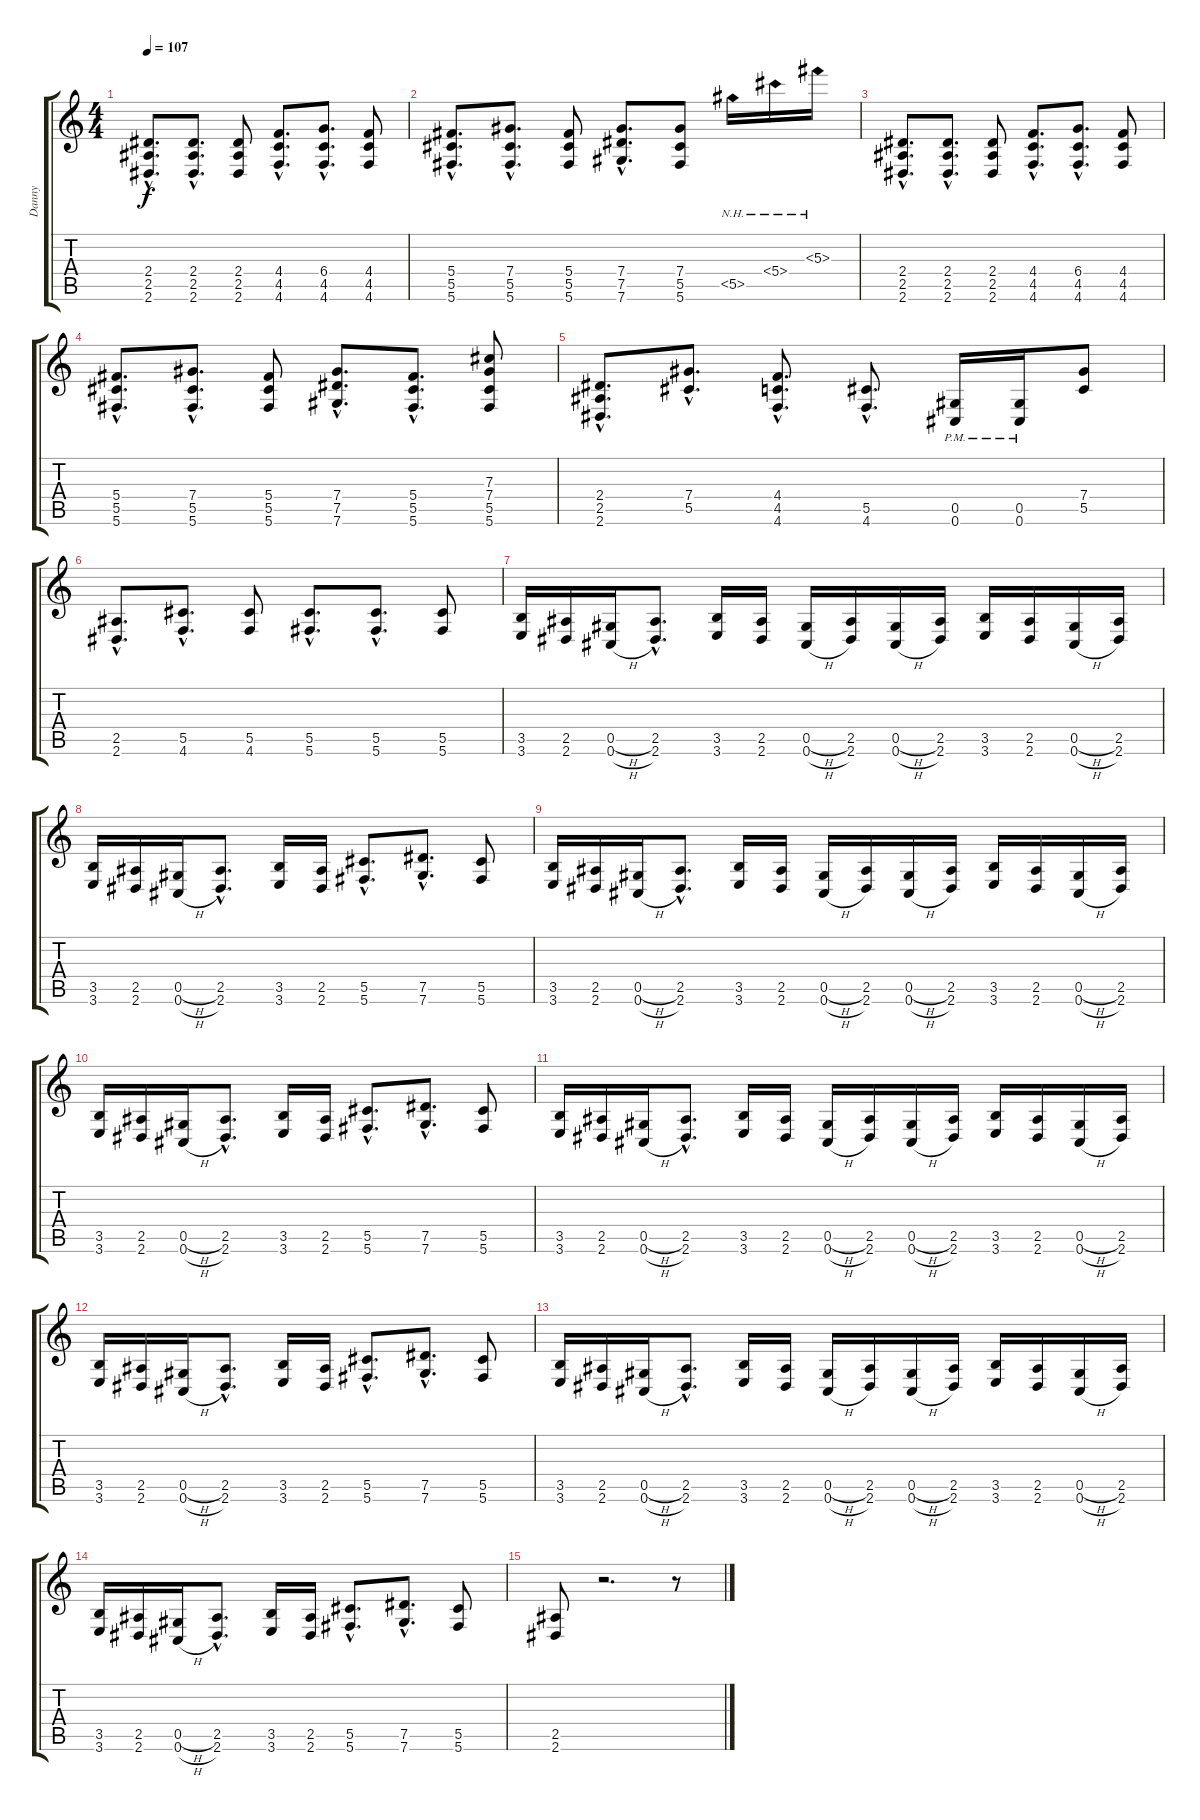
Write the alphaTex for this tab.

\track ("Danny" "Danny") {instrument distortionguitar}
\staff {score tabs}
\tuning (Eb4 Bb3 Gb3 Db3 Ab2 Db2) {hide}
\ts (4 4)
\tempo 107
\clef g2
\ks c
(2.4{hac} 2.5{hac} 2.6{hac}).8{d dy f} (2.4{hac} 2.5{hac} 2.6{hac}).8{d} (2.4 2.5 2.6).8 (4.4{hac} 4.5{hac} 4.6{hac}).8{d} (6.4{hac} 4.5{hac} 4.6{hac}).8{d} (4.4 4.5 4.6).8 |
(5.4{hac} 5.5{hac} 5.6{hac}).8{d} (7.4{hac} 5.5{hac} 5.6{hac}).8{d} (5.4 5.5 5.6).8 (7.4{hac} 7.5{hac} 7.6{hac}).8{d} (7.4 5.5 5.6).8 5.5{nh}.16 5.4{nh}.16 5.3{nh}.16 |
(2.4{hac} 2.5{hac} 2.6{hac}).8{d} (2.4{hac} 2.5{hac} 2.6{hac}).8{d} (2.4 2.5 2.6).8 (4.4{hac} 4.5{hac} 4.6{hac}).8{d} (6.4{hac} 4.5{hac} 4.6{hac}).8{d} (4.4 4.5 4.6).8 |
(5.4{hac} 5.5{hac} 5.6{hac}).8{d} (7.4{hac} 5.5{hac} 5.6{hac}).8{d} (5.4 5.5 5.6).8 (7.4{hac} 7.5{hac} 7.6{hac}).8{d} (5.4{hac} 5.5{hac} 5.6{hac}).8{d} (7.3 7.4 5.5 5.6).8 |
(2.4{hac} 2.5{hac} 2.6{hac}).8{d} (7.4{hac} 5.5{hac}).8{d} (4.4{hac} 4.5{hac} 4.6{hac}).8{d} (5.5{hac} 4.6{hac}).8{d} (0.5{pm} 0.6{pm}).16 (0.5{pm} 0.6{pm}).16 (7.4 5.5).8 |
(2.5{hac} 2.6{hac}).8{d} (5.5{hac} 4.6{hac}).8{d} (5.5 4.6).8 (5.5{hac} 5.6{hac}).8{d} (5.5{hac} 5.6{hac}).8{d} (5.5 5.6).8 |
(3.5 3.6).16 (2.5 2.6).16 (0.5{h} 0.6{h}).16 (2.5{hac} 2.6{hac}).8{d} (3.5 3.6).16 (2.5 2.6).16 (0.5{h} 0.6{h}).16 (2.5 2.6).16 (0.5{h} 0.6{h}).16 (2.5 2.6).16 (3.5 3.6).16 (2.5 2.6).16 (0.5{h} 0.6{h}).16 (2.5 2.6).16 |
(3.5 3.6).16 (2.5 2.6).16 (0.5{h} 0.6{h}).16 (2.5{hac} 2.6{hac}).8{d} (3.5 3.6).16 (2.5 2.6).16 (5.5{hac} 5.6{hac}).8{d} (7.5{hac} 7.6{hac}).8{d} (5.5 5.6).8 |
(3.5 3.6).16 (2.5 2.6).16 (0.5{h} 0.6{h}).16 (2.5{hac} 2.6{hac}).8{d} (3.5 3.6).16 (2.5 2.6).16 (0.5{h} 0.6{h}).16 (2.5 2.6).16 (0.5{h} 0.6{h}).16 (2.5 2.6).16 (3.5 3.6).16 (2.5 2.6).16 (0.5{h} 0.6{h}).16 (2.5 2.6).16 |
(3.5 3.6).16 (2.5 2.6).16 (0.5{h} 0.6{h}).16 (2.5{hac} 2.6{hac}).8{d} (3.5 3.6).16 (2.5 2.6).16 (5.5{hac} 5.6{hac}).8{d} (7.5{hac} 7.6{hac}).8{d} (5.5 5.6).8 |
(3.5 3.6).16 (2.5 2.6).16 (0.5{h} 0.6{h}).16 (2.5{hac} 2.6{hac}).8{d} (3.5 3.6).16 (2.5 2.6).16 (0.5{h} 0.6{h}).16 (2.5 2.6).16 (0.5{h} 0.6{h}).16 (2.5 2.6).16 (3.5 3.6).16 (2.5 2.6).16 (0.5{h} 0.6{h}).16 (2.5 2.6).16 |
(3.5 3.6).16 (2.5 2.6).16 (0.5{h} 0.6{h}).16 (2.5{hac} 2.6{hac}).8{d} (3.5 3.6).16 (2.5 2.6).16 (5.5{hac} 5.6{hac}).8{d} (7.5{hac} 7.6{hac}).8{d} (5.5 5.6).8 |
(3.5 3.6).16 (2.5 2.6).16 (0.5{h} 0.6{h}).16 (2.5{hac} 2.6{hac}).8{d} (3.5 3.6).16 (2.5 2.6).16 (0.5{h} 0.6{h}).16 (2.5 2.6).16 (0.5{h} 0.6{h}).16 (2.5 2.6).16 (3.5 3.6).16 (2.5 2.6).16 (0.5{h} 0.6{h}).16 (2.5 2.6).16 |
(3.5 3.6).16 (2.5 2.6).16 (0.5{h} 0.6{h}).16 (2.5{hac} 2.6{hac}).8{d} (3.5 3.6).16 (2.5 2.6).16 (5.5{hac} 5.6{hac}).8{d} (7.5{hac} 7.6{hac}).8{d} (5.5 5.6).8 |
(2.5 2.6).8 r.2{d} r.8
